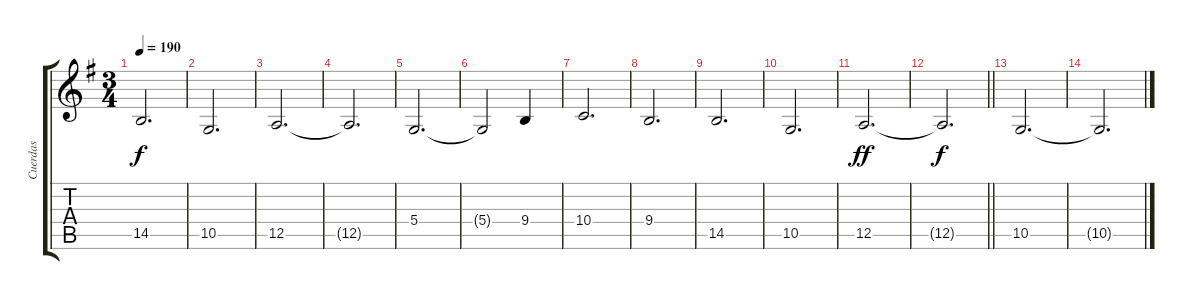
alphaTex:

\track ("Cuerdas" "Cuerdas") {instrument cello}
\staff {score tabs}
\tuning (E4 B3 G3 D3 A2 E2) {hide}
\ts (3 4)
\tempo 190
\clef g2
\ks g
14.5.2{d dy f} |
10.5.2{d} |
12.5.2{d} |
12.5{t}.2{d} |
5.4.2{d} |
5.4{t}.2 9.4.4 |
10.4.2{d} |
9.4.2{d} |
14.5.2{d} |
10.5.2{d} |
12.5.2{d dy ff} |
\barLineRight lightlight
12.5{t}.2{d dy f} |
10.5.2{d} |
10.5{t}.2{d}
